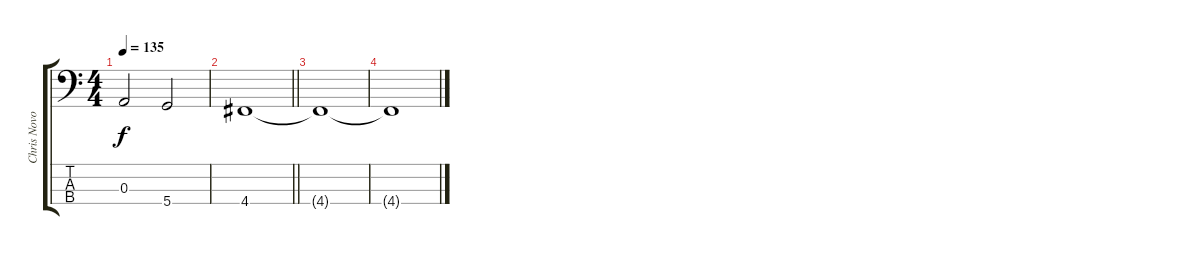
\track ("Chris Novoselic" "Chris Novo") {instrument electricbasspick}
\staff {score tabs}
\tuning (G2 D2 A1 D1) {hide}
\ts (4 4)
\tempo 135
\clef f4
\ks c
0.3.2{dy f} 5.4.2 |
\barLineRight lightlight
4.4.1 |
4.4{t}.1 |
4.4{t}.1
